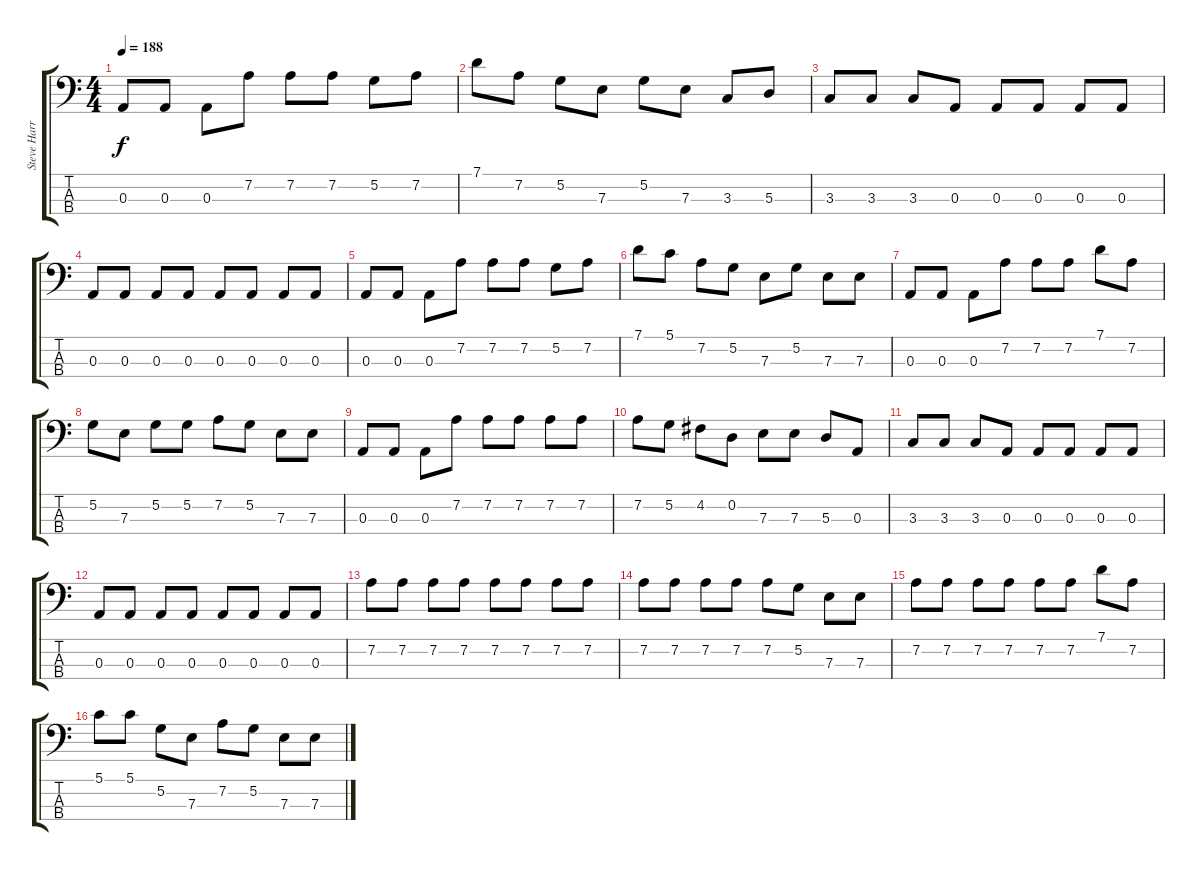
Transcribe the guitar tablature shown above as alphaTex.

\track ("Steve Harris" "Steve Harr") {instrument electricbassfinger}
\staff {score tabs}
\tuning (G2 D2 A1 E1) {hide}
\ts (4 4)
\tempo 188
\clef f4
\ks c
0.3.8{dy f} 0.3.8 0.3.8 7.2.8 7.2.8 7.2.8 5.2.8 7.2.8 |
7.1.8 7.2.8 5.2.8 7.3.8 5.2.8 7.3.8 3.3.8 5.3.8 |
3.3.8 3.3.8 3.3.8 0.3.8 0.3.8 0.3.8 0.3.8 0.3.8 |
0.3.8 0.3.8 0.3.8 0.3.8 0.3.8 0.3.8 0.3.8 0.3.8 |
0.3.8 0.3.8 0.3.8 7.2.8 7.2.8 7.2.8 5.2.8 7.2.8 |
7.1.8 5.1.8 7.2.8 5.2.8 7.3.8 5.2.8 7.3.8 7.3.8 |
0.3.8 0.3.8 0.3.8 7.2.8 7.2.8 7.2.8 7.1.8 7.2.8 |
5.2.8 7.3.8 5.2.8 5.2.8 7.2.8 5.2.8 7.3.8 7.3.8 |
0.3.8 0.3.8 0.3.8 7.2.8 7.2.8 7.2.8 7.2.8 7.2.8 |
7.2.8 5.2.8 4.2.8 0.2.8 7.3.8 7.3.8 5.3.8 0.3.8 |
3.3.8 3.3.8 3.3.8 0.3.8 0.3.8 0.3.8 0.3.8 0.3.8 |
0.3.8 0.3.8 0.3.8 0.3.8 0.3.8 0.3.8 0.3.8 0.3.8 |
7.2.8 7.2.8 7.2.8 7.2.8 7.2.8 7.2.8 7.2.8 7.2.8 |
7.2.8 7.2.8 7.2.8 7.2.8 7.2.8 5.2.8 7.3.8 7.3.8 |
7.2.8 7.2.8 7.2.8 7.2.8 7.2.8 7.2.8 7.1.8 7.2.8 |
5.1.8 5.1.8 5.2.8 7.3.8 7.2.8 5.2.8 7.3.8 7.3.8
